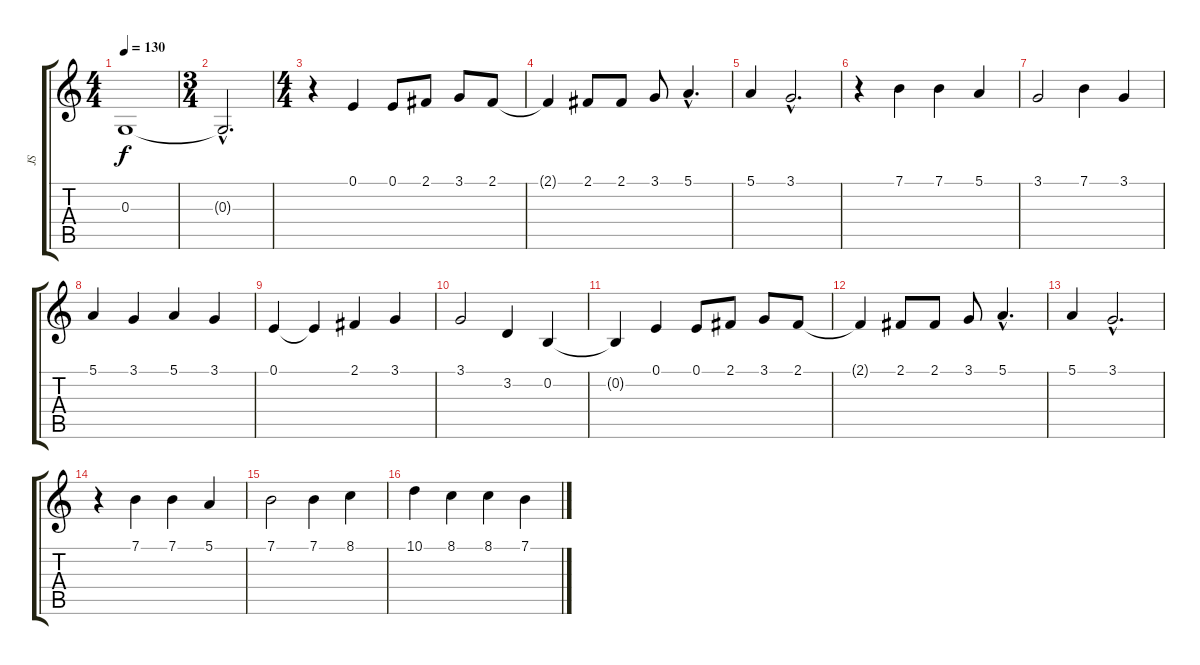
\track ("JS" "JS") {instrument oboe}
\staff {score tabs}
\tuning (E4 B3 G3 D3 A2 E2) {hide}
\ts (4 4)
\tempo 130
\clef g2
\ks c
0.3.1{dy f} |
\ts (3 4)
0.3{hac t}.2{d} |
\ts (4 4)
r.4 0.1.4 0.1.8 2.1.8 3.1.8 2.1.8 |
2.1{t}.4 2.1.8 2.1.8 3.1.8 5.1{hac}.4{d} |
5.1.4 3.1{hac}.2{d} |
r.4 7.1.4 7.1.4 5.1.4 |
3.1.2 7.1.4 3.1.4 |
5.1.4 3.1.4 5.1.4 3.1.4 |
0.1.4 0.1{t}.4 2.1.4 3.1.4 |
3.1.2 3.2.4 0.2.4 |
0.2{t}.4 0.1.4 0.1.8 2.1.8 3.1.8 2.1.8 |
2.1{t}.4 2.1.8 2.1.8 3.1.8 5.1{hac}.4{d} |
5.1.4 3.1{hac}.2{d} |
r.4 7.1.4 7.1.4 5.1.4 |
7.1.2 7.1.4 8.1.4 |
10.1.4 8.1.4 8.1.4 7.1.4
